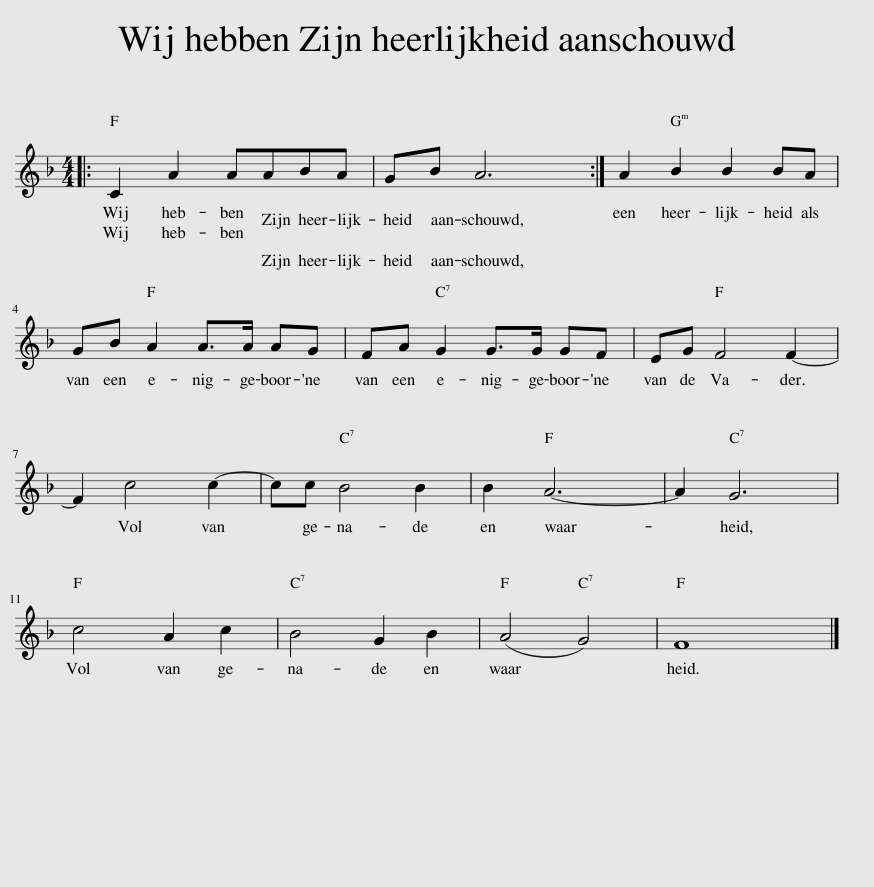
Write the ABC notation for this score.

X:1
L:1/8
M:4/4
I:linebreak $
K:F
V:1 treble
V:1
|: C2 A2 AABA | GB A6 :| A2 B2 B2 BA |$ GB A2 A>A AG | FA G2 G>G GF | %5
 EG F4 F2- |$ F2 c4 c2- | cc B4 B2 | B2 A6- | A2 G6 |$ %10
 c4 A2 c2 | B4 G2 B2 | (A4 G4) | F8 |] %14
